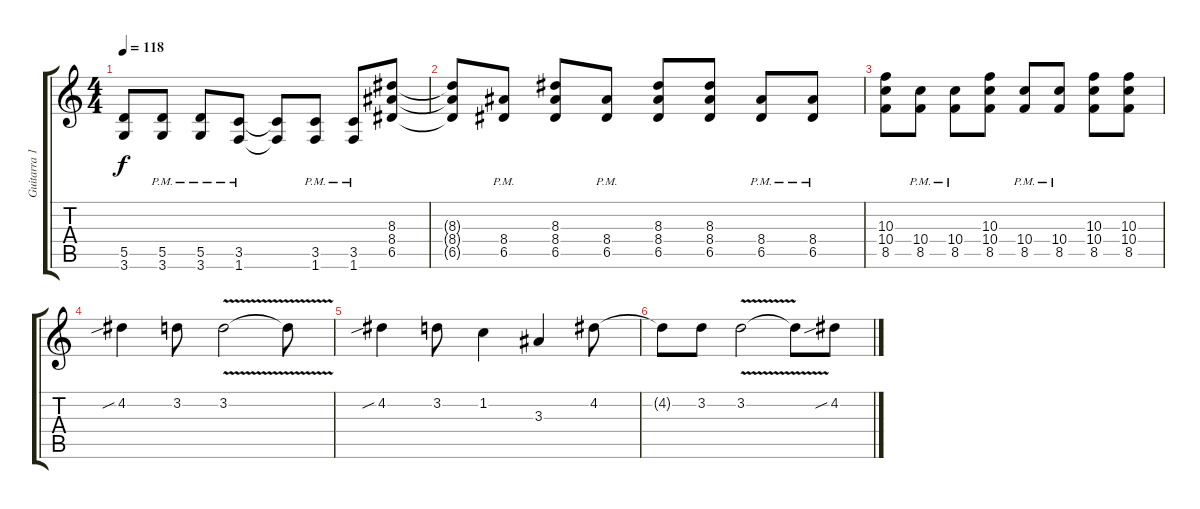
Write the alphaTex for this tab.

\track ("Guitarra 1" "Guitarra 1") {instrument overdrivenguitar}
\staff {score tabs}
\tuning (E4 B3 G3 D3 A2 E2) {hide}
\ts (4 4)
\tempo 118
\clef g2
\ks c
(5.5{t} 3.6{t}).8{dy f} (5.5{pm} 3.6{pm}).8 (5.5{pm} 3.6{pm}).8 (3.5{pm} 1.6{pm}).8 (3.5{t} 1.6{t}).8 (3.5{pm} 1.6{pm}).8 (3.5{pm} 1.6{pm}).8 (8.3 8.4 6.5).8 |
(8.3{t} 8.4{t} 6.5{t}).8 (8.4{pm} 6.5{pm}).8 (8.3 8.4 6.5).8 (8.4{pm} 6.5{pm}).8 (8.3 8.4 6.5).8 (8.3 8.4 6.5).8 (8.4{pm} 6.5{pm}).8 (8.4{pm} 6.5{pm}).8 |
(10.3 10.4 8.5).8 (10.4{pm} 8.5{pm}).8 (10.4{pm} 8.5{pm}).8 (10.3 10.4 8.5).8 (10.4{pm} 8.5{pm}).8 (10.4{pm} 8.5{pm}).8 (10.3 10.4 8.5).8 (10.3 10.4 8.5).8 |
4.2{sib}.4 3.2.8 3.2{v}.2 3.2{t}.8 |
4.2{sib}.4 3.2.8 1.2.4 3.3.4 4.2.8 |
4.2{t}.8 3.2.8 3.2{v}.2 3.2{t}.8 4.2{sib}.8
